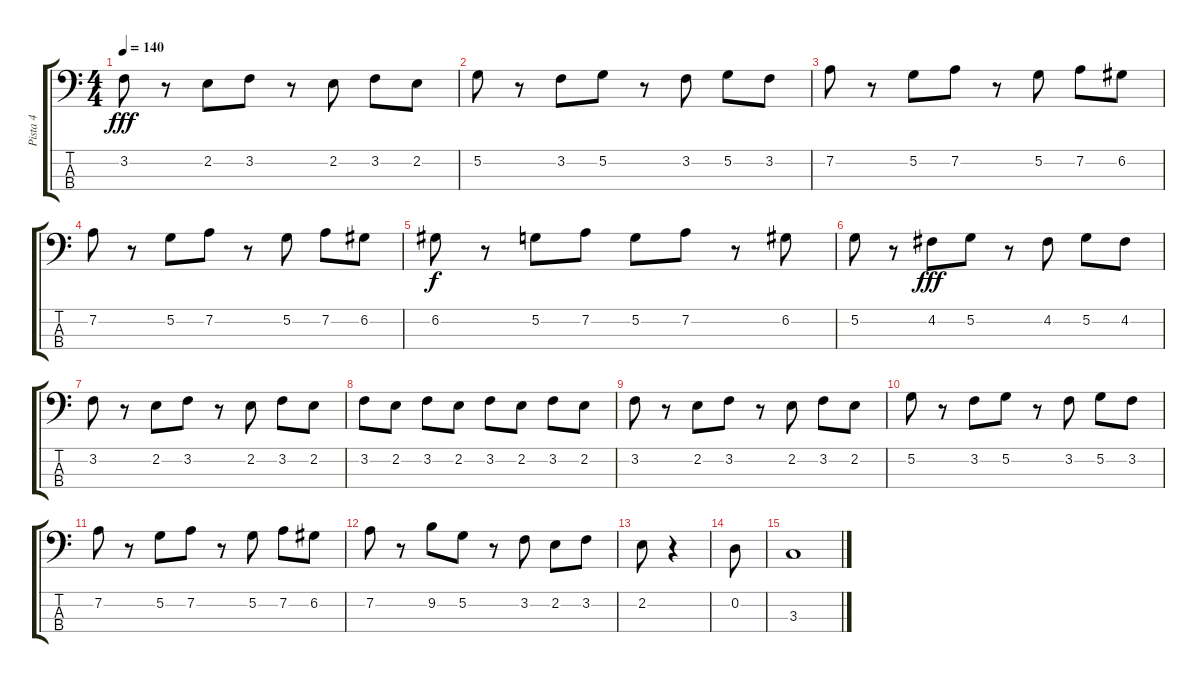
\track ("Pista 4" "Pista 4") {instrument electricbasspick}
\staff {score tabs}
\tuning (G2 D2 A1 E1) {hide}
\ts (4 4)
\tempo 140
\clef f4
\ks c
3.2.8{dy fff} r.8 2.2.8 3.2.8 r.8 2.2.8 3.2.8 2.2.8 |
5.2.8 r.8 3.2.8 5.2.8 r.8 3.2.8 5.2.8 3.2.8 |
7.2.8 r.8 5.2.8 7.2.8 r.8 5.2.8 7.2.8 6.2.8 |
7.2.8 r.8 5.2.8 7.2.8 r.8 5.2.8 7.2.8 6.2.8 |
6.2.8{dy f} r.8 5.2.8 7.2.8 5.2.8 7.2.8 r.8 6.2.8 |
5.2.8 r.8 4.2.8{dy fff} 5.2.8 r.8 4.2.8 5.2.8 4.2.8 |
3.2.8 r.8 2.2.8 3.2.8 r.8 2.2.8 3.2.8 2.2.8 |
3.2.8 2.2.8 3.2.8 2.2.8 3.2.8 2.2.8 3.2.8 2.2.8 |
3.2.8 r.8 2.2.8 3.2.8 r.8 2.2.8 3.2.8 2.2.8 |
5.2.8 r.8 3.2.8 5.2.8 r.8 3.2.8 5.2.8 3.2.8 |
7.2.8 r.8 5.2.8 7.2.8 r.8 5.2.8 7.2.8 6.2.8 |
7.2.8 r.8 9.2.8 5.2.8 r.8 3.2.8 2.2.8 3.2.8 |
2.2.8 r.4 |
0.2.8 |
3.3.1
